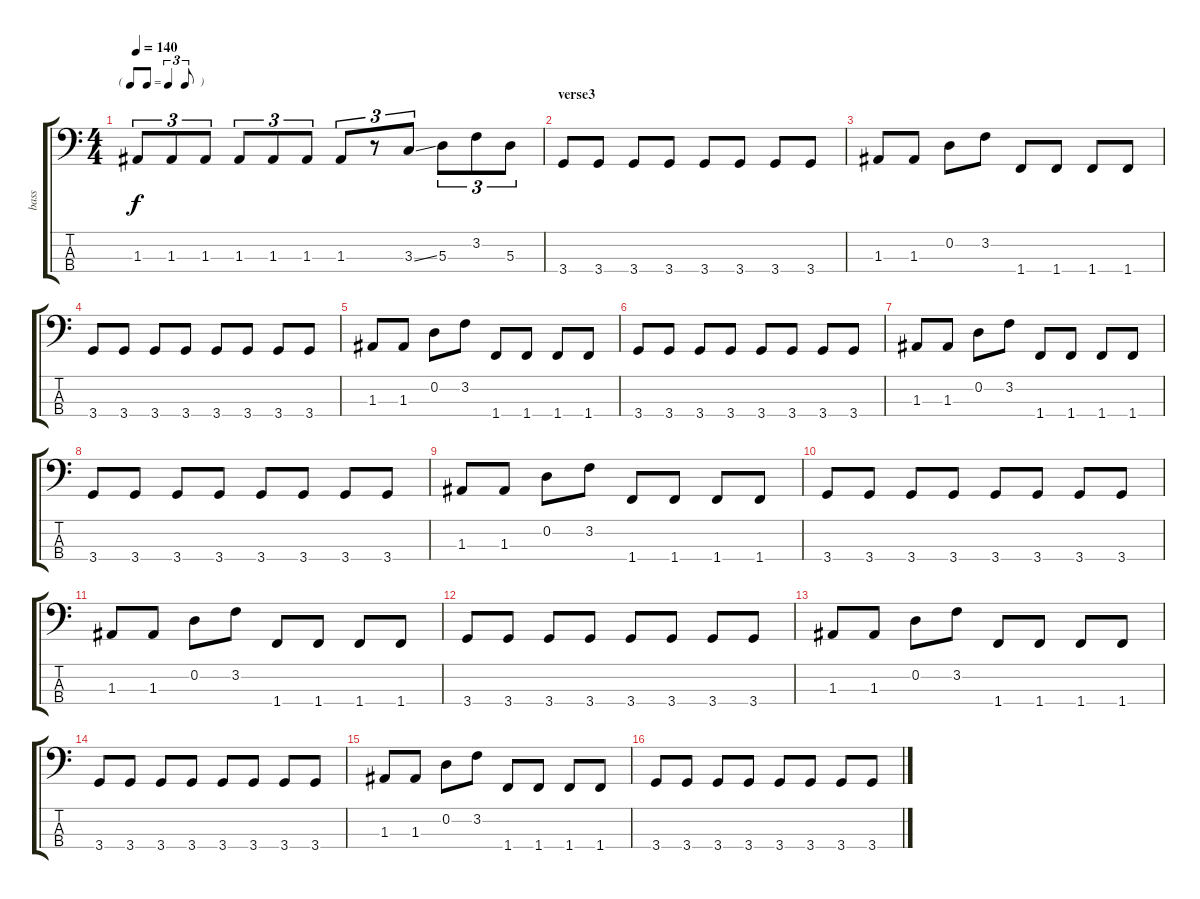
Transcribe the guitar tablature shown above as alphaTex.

\track ("bass" "bass") {instrument electricbassfinger}
\staff {score tabs}
\tuning (G2 D2 A1 E1) {hide}
\ts (4 4)
\tf triplet8th
\tempo 140
\clef f4
\ks c
1.3.8{tu (3 2) dy f} 1.3.8{tu (3 2)} 1.3.8{tu (3 2)} 1.3.8{tu (3 2)} 1.3.8{tu (3 2)} 1.3.8{tu (3 2)} 1.3.8{tu (3 2)} r.8{tu (3 2)} 3.3{ss}.8{tu (3 2)} 5.3.8{tu (3 2)} 3.2.8{tu (3 2)} 5.3.8{tu (3 2)} |
\section ("" "verse3")
3.4.8 3.4.8 3.4.8 3.4.8 3.4.8 3.4.8 3.4.8 3.4.8 |
1.3.8 1.3.8 0.2.8 3.2.8 1.4.8 1.4.8 1.4.8 1.4.8 |
3.4.8 3.4.8 3.4.8 3.4.8 3.4.8 3.4.8 3.4.8 3.4.8 |
1.3.8 1.3.8 0.2.8 3.2.8 1.4.8 1.4.8 1.4.8 1.4.8 |
3.4.8 3.4.8 3.4.8 3.4.8 3.4.8 3.4.8 3.4.8 3.4.8 |
1.3.8 1.3.8 0.2.8 3.2.8 1.4.8 1.4.8 1.4.8 1.4.8 |
3.4.8 3.4.8 3.4.8 3.4.8 3.4.8 3.4.8 3.4.8 3.4.8 |
1.3.8 1.3.8 0.2.8 3.2.8 1.4.8 1.4.8 1.4.8 1.4.8 |
3.4.8 3.4.8 3.4.8 3.4.8 3.4.8 3.4.8 3.4.8 3.4.8 |
1.3.8 1.3.8 0.2.8 3.2.8 1.4.8 1.4.8 1.4.8 1.4.8 |
3.4.8 3.4.8 3.4.8 3.4.8 3.4.8 3.4.8 3.4.8 3.4.8 |
1.3.8 1.3.8 0.2.8 3.2.8 1.4.8 1.4.8 1.4.8 1.4.8 |
3.4.8 3.4.8 3.4.8 3.4.8 3.4.8 3.4.8 3.4.8 3.4.8 |
1.3.8 1.3.8 0.2.8 3.2.8 1.4.8 1.4.8 1.4.8 1.4.8 |
3.4.8 3.4.8 3.4.8 3.4.8 3.4.8 3.4.8 3.4.8 3.4.8
